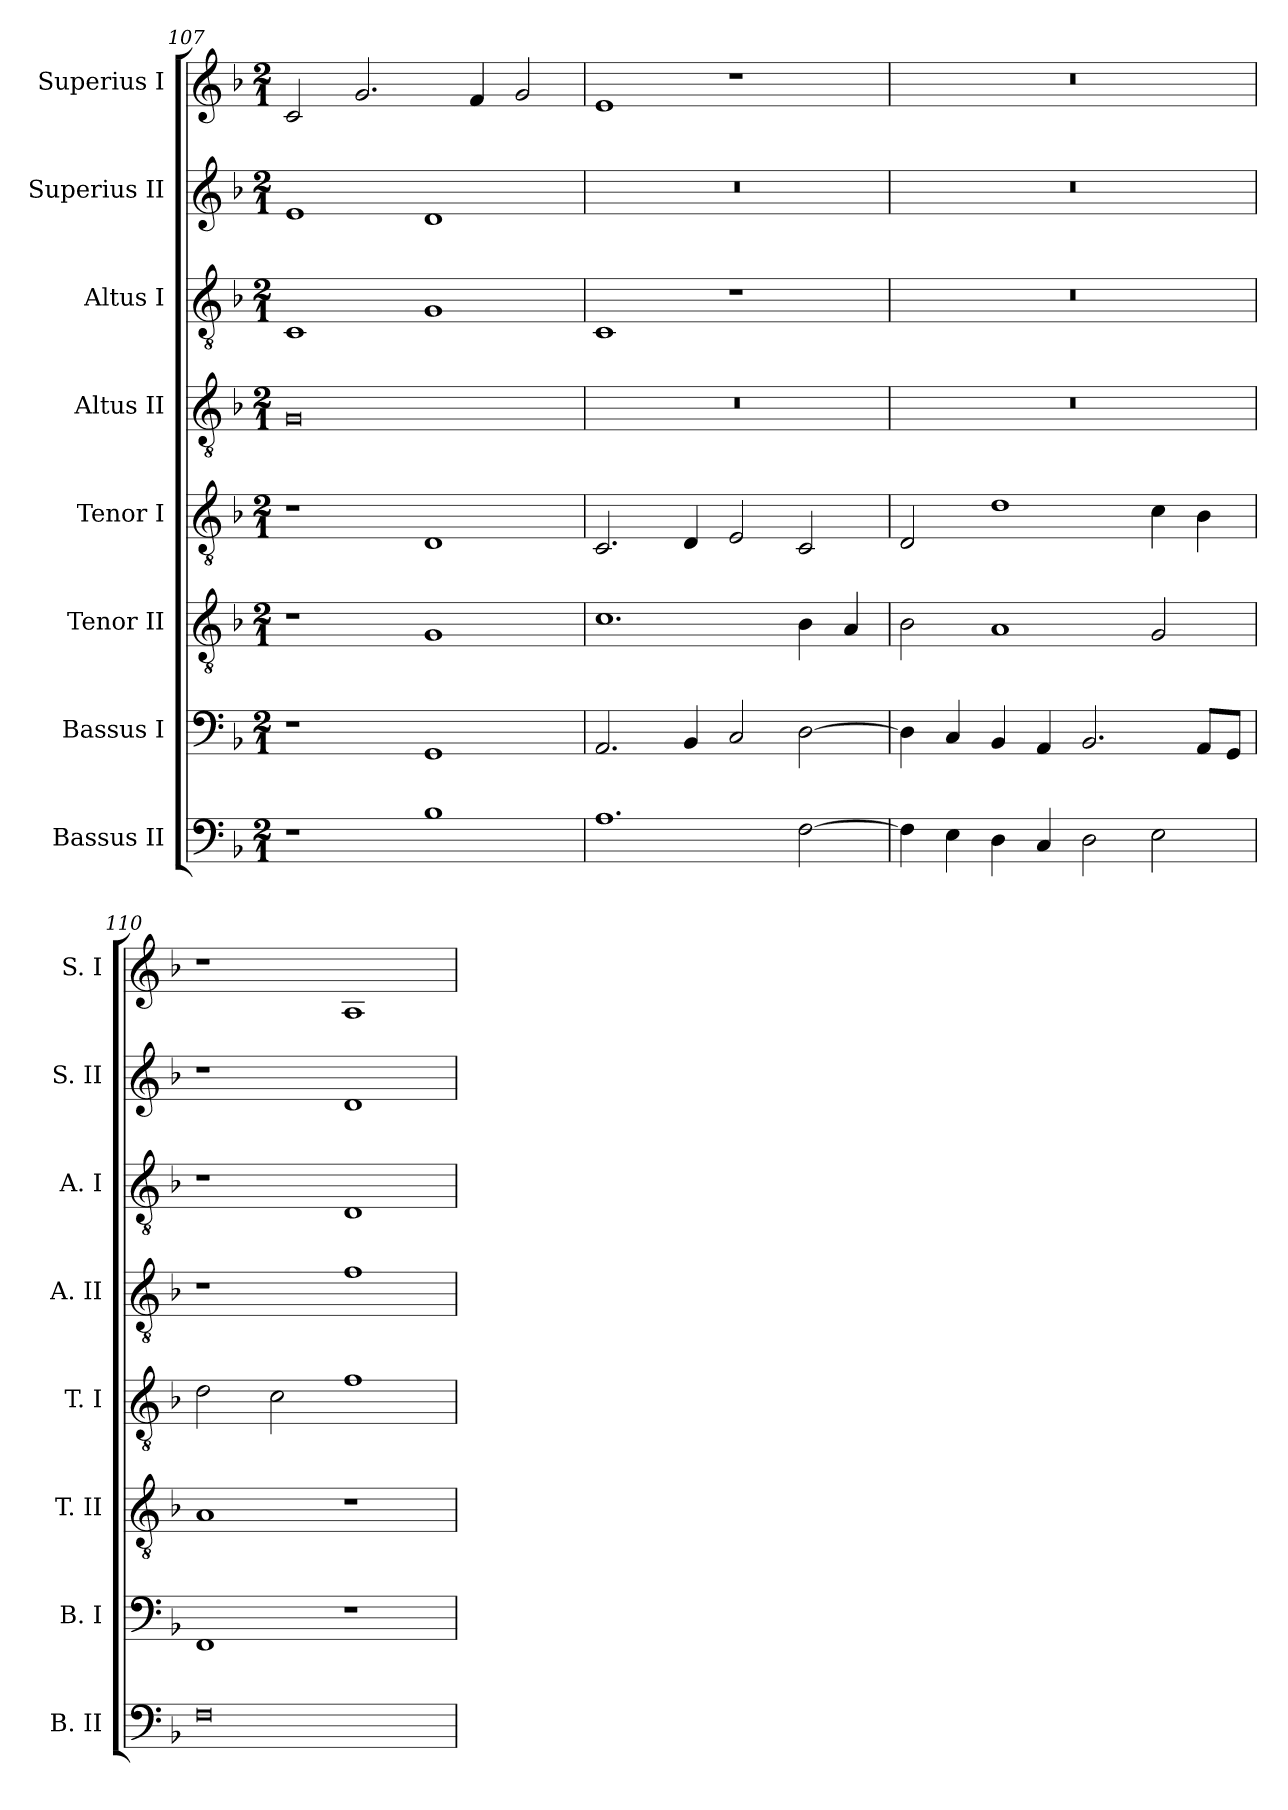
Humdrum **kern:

**kern	**kern	**kern	**kern	**kern	**kern	**kern	**kern
*part8	*part7	*part6	*part5	*part4	*part3	*part2	*part1
*staff8	*staff7	*staff6	*staff5	*staff4	*staff3	*staff2	*staff1
*I"Bassus II	*I"Bassus I	*I"Tenor II	*I"Tenor I	*I"Altus II	*I"Altus I	*I"Superius II	*I"Superius I
*I'B. II	*I'B. I	*I'T. II	*I'T. I	*I'A. II	*I'A. I	*I'S. II	*I'S. I
*clefF4	*clefF4	*clefGv2	*clefGv2	*clefGv2	*clefGv2	*clefG2	*clefG2
*k[b-]	*k[b-]	*k[b-]	*k[b-]	*k[b-]	*k[b-]	*k[b-]	*k[b-]
*F:	*F:	*F:	*F:	*F:	*F:	*F:	*F:
*M2/1	*M2/1	*M2/1	*M2/1	*M2/1	*M2/1	*M2/1	*M2/1
=107	=107	=107	=107	=107	=107	=107	=107
1r	1r	1r	1r	0G	1C	1e	2c
.	.	.	.	.	.	.	2.g
1B-	1GG	1G	1D	.	1G	1d	.
.	.	.	.	.	.	.	4f
.	.	.	.	.	.	.	2g
=108	=108	=108	=108	=108	=108	=108	=108
1.A	2.AA	1.c	2.C	0r	1C	0r	1e
.	4BB-	.	4D	.	.	.	.
.	2C	.	2E	.	1r	.	1r
[2F	[2D	4B-	2C	.	.	.	.
.	.	4A	.	.	.	.	.
=109	=109	=109	=109	=109	=109	=109	=109
4F]	4D]	2B-	2D	0r	0r	0r	0r
4E	4C	.	.	.	.	.	.
4D	4BB-	1A	1d	.	.	.	.
4C	4AA	.	.	.	.	.	.
2D	2.BB-	.	.	.	.	.	.
2E	.	2G	4c	.	.	.	.
.	8AAL	.	4B-	.	.	.	.
.	8GGJ	.	.	.	.	.	.
=110	=110	=110	=110	=110	=110	=110	=110
0F	1FF	1A	2d	1r	1r	1r	1r
.	.	.	2c	.	.	.	.
.	1r	1r	1f	1f	1D	1d	1A
=	=	=	=	=	=	=	=
*-	*-	*-	*-	*-	*-	*-	*-
